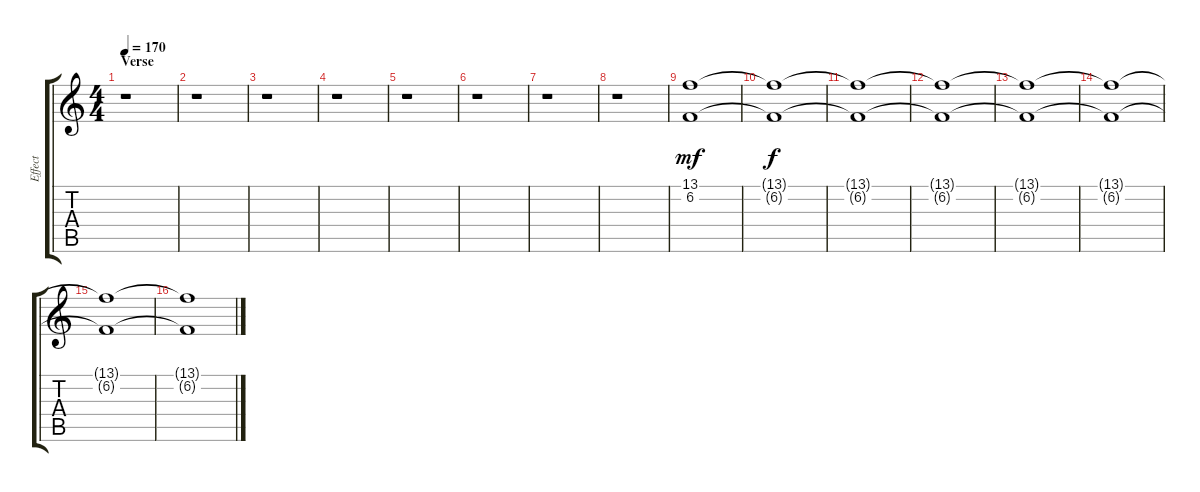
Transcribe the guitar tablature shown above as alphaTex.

\track ("Effect" "Effect") {instrument stringensemble2}
\staff {score tabs}
\tuning (E4 B3 G3 D3 A2 E2) {hide}
\ts (4 4)
\section ("" "Verse")
\tempo 170
\clef g2
\ks c
r.1{dy f} |
r.1 |
r.1 |
r.1 |
r.1 |
r.1 |
r.1 |
r.1 |
(13.1 6.2).1{dy mf volume 12} |
(13.1{t} 6.2{t}).1{dy f} |
(13.1{t} 6.2{t}).1 |
(13.1{t} 6.2{t}).1 |
(13.1{t} 6.2{t}).1 |
(13.1{t} 6.2{t}).1 |
(13.1{t} 6.2{t}).1{volume 0} |
(13.1{t} 6.2{t}).1
